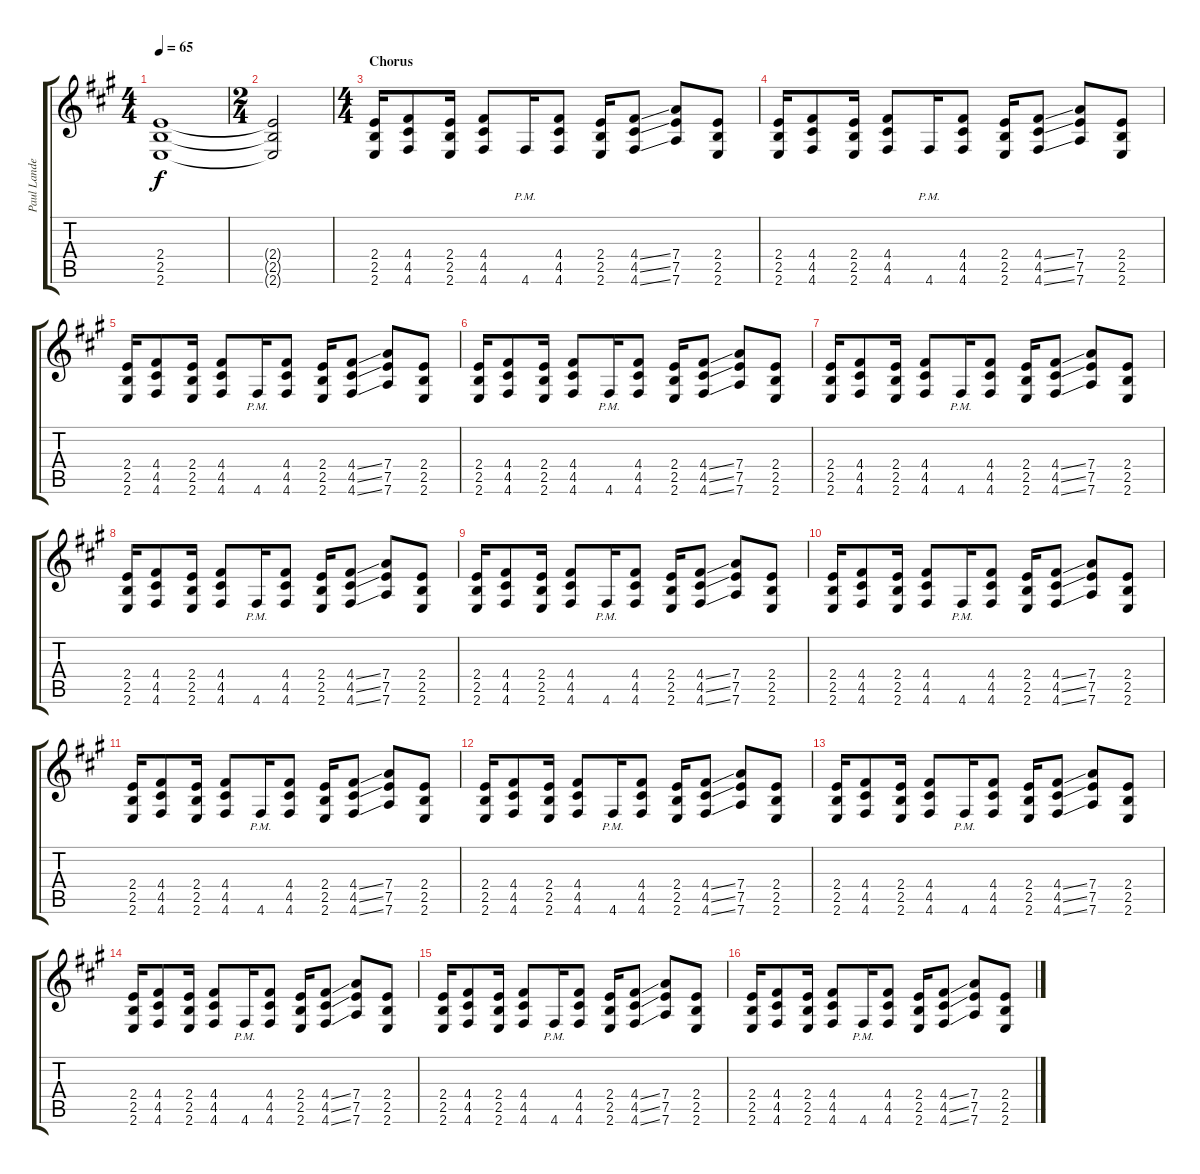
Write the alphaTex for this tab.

\track ("Paul Landers - Guitar II" "Paul Lande") {instrument distortionguitar}
\staff {score tabs}
\tuning (E4 B3 G3 D3 A2 D2) {hide}
\ts (4 4)
\tempo 65
\clef g2
\ks a
(2.4{t} 2.5{t} 2.6{t}).1{dy f} |
\ts (2 4)
(2.4{t} 2.5{t} 2.6{t}).2 |
\ts (4 4)
\section ("" "Chorus")
(2.4 2.5 2.6).16 (4.4 4.5 4.6).8 (2.4 2.5 2.6).16 (4.4 4.5 4.6).8 4.6{pm}.16 (4.4 4.5 4.6).8 (2.4 2.5 2.6).16 (4.4{ss} 4.5{ss} 4.6{ss}).8 (7.4 7.5 7.6).8 (2.4 2.5 2.6).8 |
(2.4 2.5 2.6).16 (4.4 4.5 4.6).8 (2.4 2.5 2.6).16 (4.4 4.5 4.6).8 4.6{pm}.16 (4.4 4.5 4.6).8 (2.4 2.5 2.6).16 (4.4{ss} 4.5{ss} 4.6{ss}).8 (7.4 7.5 7.6).8 (2.4 2.5 2.6).8 |
(2.4 2.5 2.6).16 (4.4 4.5 4.6).8 (2.4 2.5 2.6).16 (4.4 4.5 4.6).8 4.6{pm}.16 (4.4 4.5 4.6).8 (2.4 2.5 2.6).16 (4.4{ss} 4.5{ss} 4.6{ss}).8 (7.4 7.5 7.6).8 (2.4 2.5 2.6).8 |
(2.4 2.5 2.6).16 (4.4 4.5 4.6).8 (2.4 2.5 2.6).16 (4.4 4.5 4.6).8 4.6{pm}.16 (4.4 4.5 4.6).8 (2.4 2.5 2.6).16 (4.4{ss} 4.5{ss} 4.6{ss}).8 (7.4 7.5 7.6).8 (2.4 2.5 2.6).8 |
(2.4 2.5 2.6).16 (4.4 4.5 4.6).8 (2.4 2.5 2.6).16 (4.4 4.5 4.6).8 4.6{pm}.16 (4.4 4.5 4.6).8 (2.4 2.5 2.6).16 (4.4{ss} 4.5{ss} 4.6{ss}).8 (7.4 7.5 7.6).8 (2.4 2.5 2.6).8 |
(2.4 2.5 2.6).16 (4.4 4.5 4.6).8 (2.4 2.5 2.6).16 (4.4 4.5 4.6).8 4.6{pm}.16 (4.4 4.5 4.6).8 (2.4 2.5 2.6).16 (4.4{ss} 4.5{ss} 4.6{ss}).8 (7.4 7.5 7.6).8 (2.4 2.5 2.6).8 |
(2.4 2.5 2.6).16 (4.4 4.5 4.6).8 (2.4 2.5 2.6).16 (4.4 4.5 4.6).8 4.6{pm}.16 (4.4 4.5 4.6).8 (2.4 2.5 2.6).16 (4.4{ss} 4.5{ss} 4.6{ss}).8 (7.4 7.5 7.6).8 (2.4 2.5 2.6).8 |
(2.4 2.5 2.6).16 (4.4 4.5 4.6).8 (2.4 2.5 2.6).16 (4.4 4.5 4.6).8 4.6{pm}.16 (4.4 4.5 4.6).8 (2.4 2.5 2.6).16 (4.4{ss} 4.5{ss} 4.6{ss}).8 (7.4 7.5 7.6).8 (2.4 2.5 2.6).8 |
(2.4 2.5 2.6).16 (4.4 4.5 4.6).8 (2.4 2.5 2.6).16 (4.4 4.5 4.6).8 4.6{pm}.16 (4.4 4.5 4.6).8 (2.4 2.5 2.6).16 (4.4{ss} 4.5{ss} 4.6{ss}).8 (7.4 7.5 7.6).8 (2.4 2.5 2.6).8 |
(2.4 2.5 2.6).16 (4.4 4.5 4.6).8 (2.4 2.5 2.6).16 (4.4 4.5 4.6).8 4.6{pm}.16 (4.4 4.5 4.6).8 (2.4 2.5 2.6).16 (4.4{ss} 4.5{ss} 4.6{ss}).8 (7.4 7.5 7.6).8 (2.4 2.5 2.6).8 |
(2.4 2.5 2.6).16 (4.4 4.5 4.6).8 (2.4 2.5 2.6).16 (4.4 4.5 4.6).8 4.6{pm}.16 (4.4 4.5 4.6).8 (2.4 2.5 2.6).16 (4.4{ss} 4.5{ss} 4.6{ss}).8 (7.4 7.5 7.6).8 (2.4 2.5 2.6).8 |
(2.4 2.5 2.6).16 (4.4 4.5 4.6).8 (2.4 2.5 2.6).16 (4.4 4.5 4.6).8 4.6{pm}.16 (4.4 4.5 4.6).8 (2.4 2.5 2.6).16 (4.4{ss} 4.5{ss} 4.6{ss}).8 (7.4 7.5 7.6).8 (2.4 2.5 2.6).8 |
(2.4 2.5 2.6).16 (4.4 4.5 4.6).8 (2.4 2.5 2.6).16 (4.4 4.5 4.6).8 4.6{pm}.16 (4.4 4.5 4.6).8 (2.4 2.5 2.6).16 (4.4{ss} 4.5{ss} 4.6{ss}).8 (7.4 7.5 7.6).8 (2.4 2.5 2.6).8 |
(2.4 2.5 2.6).16 (4.4 4.5 4.6).8 (2.4 2.5 2.6).16 (4.4 4.5 4.6).8 4.6{pm}.16 (4.4 4.5 4.6).8 (2.4 2.5 2.6).16 (4.4{ss} 4.5{ss} 4.6{ss}).8 (7.4 7.5 7.6).8 (2.4 2.5 2.6).8
